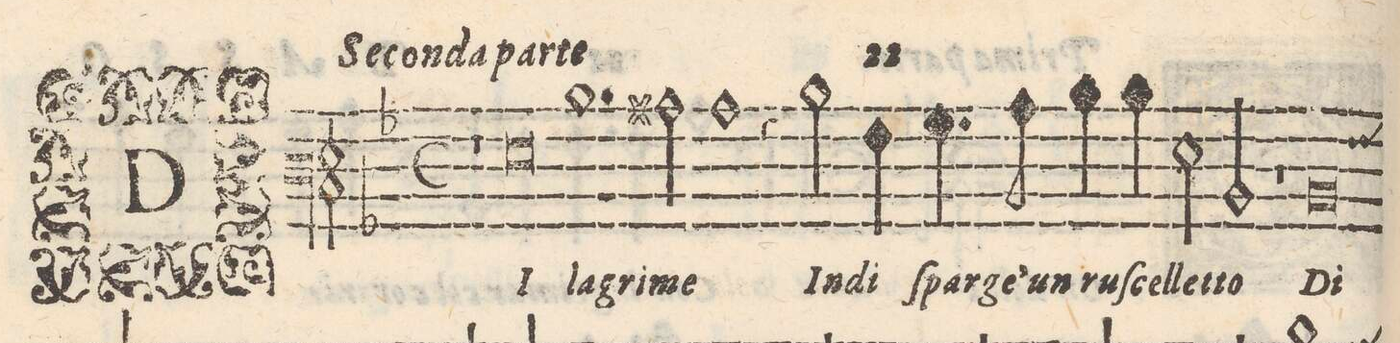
**kern	**text
*I"BASSO	*
*clefF3	*
*k[b-]	*
*met(C)	*
*M2/1	*
1r	.
0G	DI
=2-	=2-
1.d	la-
=3-	=3-
2c#X\	-gri-
1c#	-me
=4-	=4-
4r	.
2d\	In-
4A\	-di
4.B-\	ſpar-
8cny\	-ge'un
4d\	ruſ-
4d\	-cel-
=5-	=5-
2G\	-let-
2D/	-to
1r	.
=6-	=6-
0D	Di
*custos:A	*
=7-	=7-
*-	*-
